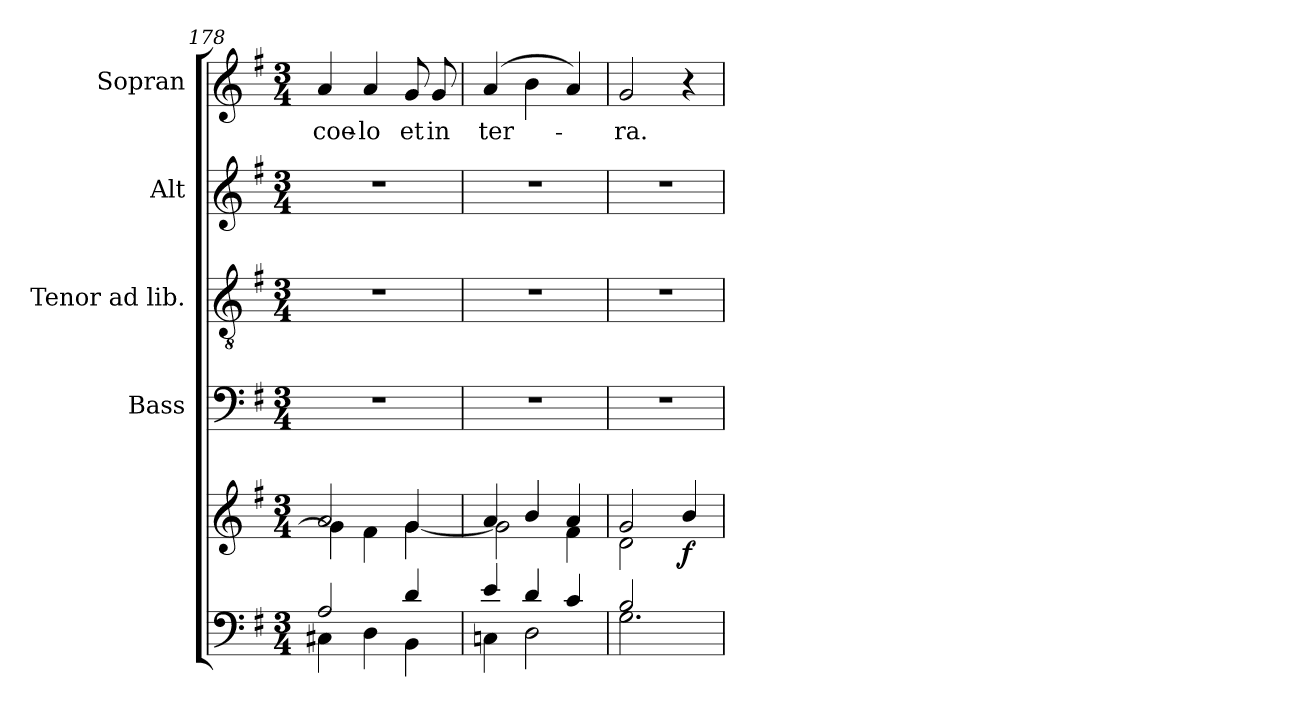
**kern	**kern	**dynam	**kern	**kern	**kern	**kern	**text
*part5	*part5	*part5	*part4	*part3	*part2	*part1	*part1
*staff6	*staff5	*staff5/6	*staff4	*staff3	*staff2	*staff1	*staff1
*	*	*	*I"Bass	*I"Tenor ad lib.	*I"Alt	*I"Sopran	*
*	*	*	*I'B.	*I'T.	*I'A.	*I'S.	*
*clefF4	*clefG2	*	*clefF4	*clefGv2	*clefG2	*clefG2	*
*k[f#]	*k[f#]	*	*k[f#]	*k[f#]	*k[f#]	*k[f#]	*
*G:	*G:	*	*G:	*G:	*G:	*G:	*
*M3/4	*M3/4	*	*M3/4	*M3/4	*M3/4	*M3/4	*
=178	=178	=178	=178	=178	=178	=178	=178
*^	*^	*	*	*	*	*	*
!	!	!	!	!	!	!	!	!	!LO:LY:b
2A/	4C#X\	2a/	4g\]	.	2.r	2.r	2.r	4a/	coe-
!	!	!	!	!	!	!	!	!	!LO:LY:b
.	4D\	.	4f#\	.	.	.	.	4a/	-lo
!	!	!	!	!	!	!	!	!	!LO:LY:b
4d/	4BB\	4g/	[<4g\	.	.	.	.	8g/	et
!	!	!	!	!	!	!	!	!	!LO:LY:b
.	.	.	.	.	.	.	.	8g/	in
=179	=179	=179	=179	=179	=179	=179	=179	=179	=179
!	!	!	!	!	!	!	!	!	!LO:LY:b
4e/	4Cn\	4a/	2g\]	.	2.r	2.r	2.r	(4a/	ter-
4d/	2D\	4b/	.	.	.	.	.	4b\	.
4c/	.	4a/	4f#\	.	.	.	.	4a/)	.
=180	=180	=180	=180	=180	=180	=180	=180	=180	=180
!	!	!	!	!	!	!	!	!	!LO:LY:b
2B/	2.G\	2g/	2d\	.	2.r	2.r	2.r	2g/	-ra.
!	!	!	!	!LO:DY:b	!	!	!	!	!
4ryy	.	4b/	4ryy	f	.	.	.	4r	.
*v	*v	*	*	*	*	*	*	*	*
*	*v	*v	*	*	*	*	*	*
=	=	=	=	=	=	=	=
*-	*-	*-	*-	*-	*-	*-	*-
